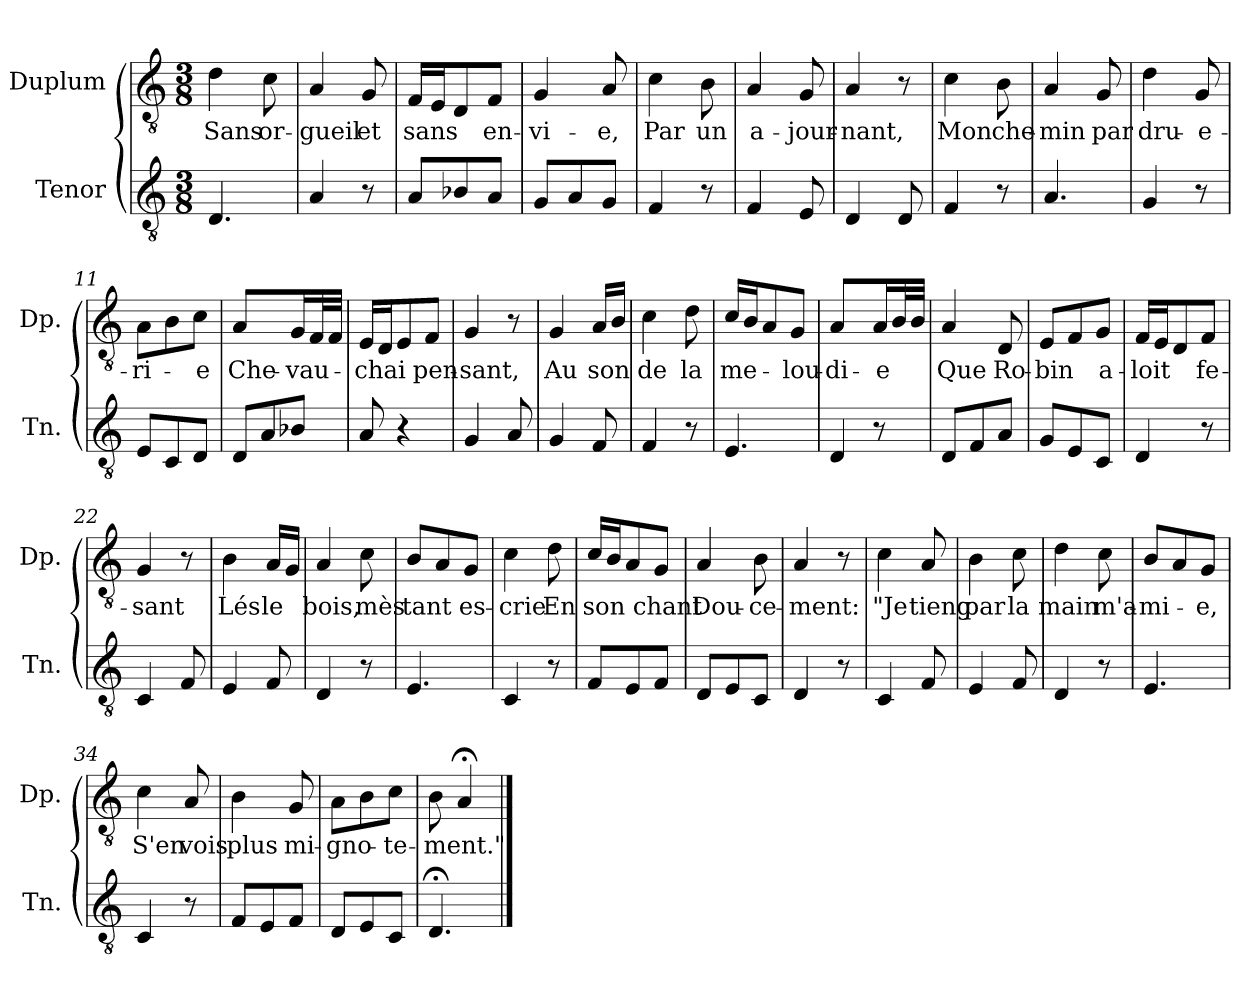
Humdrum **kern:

**kern	**kern	**text
*part2	*part1	*part1
*staff2	*staff1	*staff1
*I"Tenor	*I"Duplum	*
*I'Tn.	*I'Dp.	*
*clefGv2	*clefGv2	*
*k[]	*k[]	*
*M3/8	*M3/8	*
=1	=1	=1
!	!	!LO:LY:b
4.D/	4d\	Sans
!	!	!LO:LY:b
.	8c\	or-
=2	=2	=2
!	!	!LO:LY:b
4A/	4A/	-gueil
!	!	!LO:LY:b
8r	8G/	et
=3	=3	=3
!	!	!LO:LY:b
8A/L	16F/LL	sans
.	16E/J	.
8B-X/	8D/	.
!	!	!LO:LY:b
8A/J	8F/J	en-
=4	=4	=4
!	!	!LO:LY:b
8G/L	4G/	-vi-
8A/	.	.
!	!	!LO:LY:b
8G/J	8A/	-e,
=5	=5	=5
!	!	!LO:LY:b
4F/	4c\	Par
!	!	!LO:LY:b
8r	8B\	un
=6	=6	=6
!	!	!LO:LY:b
4F/	4A/	a-
!	!	!LO:LY:b
8E/	8G/	-jour-
=7	=7	=7
!	!	!LO:LY:b
4D/	4A/	-nant,
8D/	8r	.
=8	=8	=8
!	!	!LO:LY:b
4F/	4c\	Mon
!	!	!LO:LY:b
8r	8B\	che-
=9	=9	=9
!	!	!LO:LY:b
4.A/	4A/	-min
!	!	!LO:LY:b
.	8G/	par
=10	=10	=10
!	!	!LO:LY:b
4G/	4d\	dru-
!	!	!LO:LY:b
8r	8G/	-e-
!!LO:LB:g=z
=11	=11	=11
!	!	!LO:LY:b
8E/L	8A\L	-ri-
8C/	8B\	.
!	!	!LO:LY:b
8D/J	8c\J	-e
=12	=12	=12
!	!	!LO:LY:b
8D/L	4A/	Che-
8A/	.	.
!	!	!LO:LY:b
8B-X/J	16G/LL	-vau-
*	*tremolo	*
.	32F/	.
.	32F/JJJ	.
*	*Xtremolo	*
=13	=13	=13
!	!	!LO:LY:b
8A/	16E/LL	-chai
.	16D/J	.
4r	8E/	.
!	!	!LO:LY:b
.	8F/J	pen-
=14	=14	=14
!	!	!LO:LY:b
4G/	4G/	-sant,
8A/	8r	.
=15	=15	=15
!	!	!LO:LY:b
4G/	4G/	Au
!	!	!LO:LY:b
8F/	16A/LL	son
.	16B/JJ	.
=16	=16	=16
!	!	!LO:LY:b
4F/	4c\	de
!	!	!LO:LY:b
8r	8d\	la
=17	=17	=17
!	!	!LO:LY:b
4.E/	16c/LL	me-
.	16B/J	.
.	8A/	.
!	!	!LO:LY:b
.	8G/J	-lou-
=18	=18	=18
!	!	!LO:LY:b
4D/	4A/	-di-
!	!	!LO:LY:b
8r	16A/LL	-e
*	*tremolo	*
.	32B/	.
.	32B/JJJ	.
*	*Xtremolo	*
=19	=19	=19
!	!	!LO:LY:b
8D/L	4A/	Que
8F/	.	.
!	!	!LO:LY:b
8A/J	8D/	Ro-
=20	=20	=20
!	!	!LO:LY:b
8G/L	8E/L	-bin
8E/	8F/	.
!	!	!LO:LY:b
8C/J	8G/J	a-
=21	=21	=21
!	!	!LO:LY:b
4D/	16F/LL	-loit
.	16E/J	.
.	8D/	.
!	!	!LO:LY:b
8r	8F/J	fe-
!!LO:LB:g=z
=22	=22	=22
!	!	!LO:LY:b
4C/	4G/	-sant
8F/	8r	.
=23	=23	=23
!	!	!LO:LY:b
4E/	4B\	Lés
!	!	!LO:LY:b
8F/	16A/LL	le
.	16G/JJ	.
=24	=24	=24
!	!	!LO:LY:b
4D/	4A/	bois,
!	!	!LO:LY:b
8r	8c\	mès
=25	=25	=25
!	!	!LO:LY:b
4.E/	8B/L	tant
.	8A/	.
!	!	!LO:LY:b
.	8G/J	es-
=26	=26	=26
!	!	!LO:LY:b
4C/	4c\	-crie
!	!	!LO:LY:b
8r	8d\	En
=27	=27	=27
!	!	!LO:LY:b
8F/L	16c/LL	son
.	16B/J	.
8E/	8A/	.
!	!	!LO:LY:b
8F/J	8G/J	chant
=28	=28	=28
!	!	!LO:LY:b
8D/L	4A/	Dou-
8E/	.	.
!	!	!LO:LY:b
8C/J	8B\	-ce-
=29	=29	=29
!	!	!LO:LY:b
4D/	4A/	-ment:
8r	8r	.
=30	=30	=30
!	!	!LO:LY:b
4C/	4c\	"Je
!	!	!LO:LY:b
8F/	8A/	tieng
=31	=31	=31
!	!	!LO:LY:b
4E/	4B\	par
!	!	!LO:LY:b
8F/	8c\	la
=32	=32	=32
!	!	!LO:LY:b
4D/	4d\	main
!	!	!LO:LY:b
8r	8c\	m'a-
!!LO:LB:g=z
=33	=33	=33
!	!	!LO:LY:b
4.E/	8B/L	-mi-
.	8A/	.
!	!	!LO:LY:b
.	8G/J	-e,
=34	=34	=34
!	!	!LO:LY:b
4C/	4c\	S'en
!	!	!LO:LY:b
8r	8A/	vois
=35	=35	=35
!	!	!LO:LY:b
8F/L	4B\	plus
8E/	.	.
!	!	!LO:LY:b
8F/J	8G/	mi-
=36	=36	=36
!	!	!LO:LY:b
8D/L	8A\L	-gno-
8E/	8B\	.
!	!	!LO:LY:b
8C/J	8c\J	-te-
=37	=37	=37
!	!	!LO:LY:b
4.D;</	8B\	-ment."
.	4A;</	.
==	==	==
*-	*-	*-
